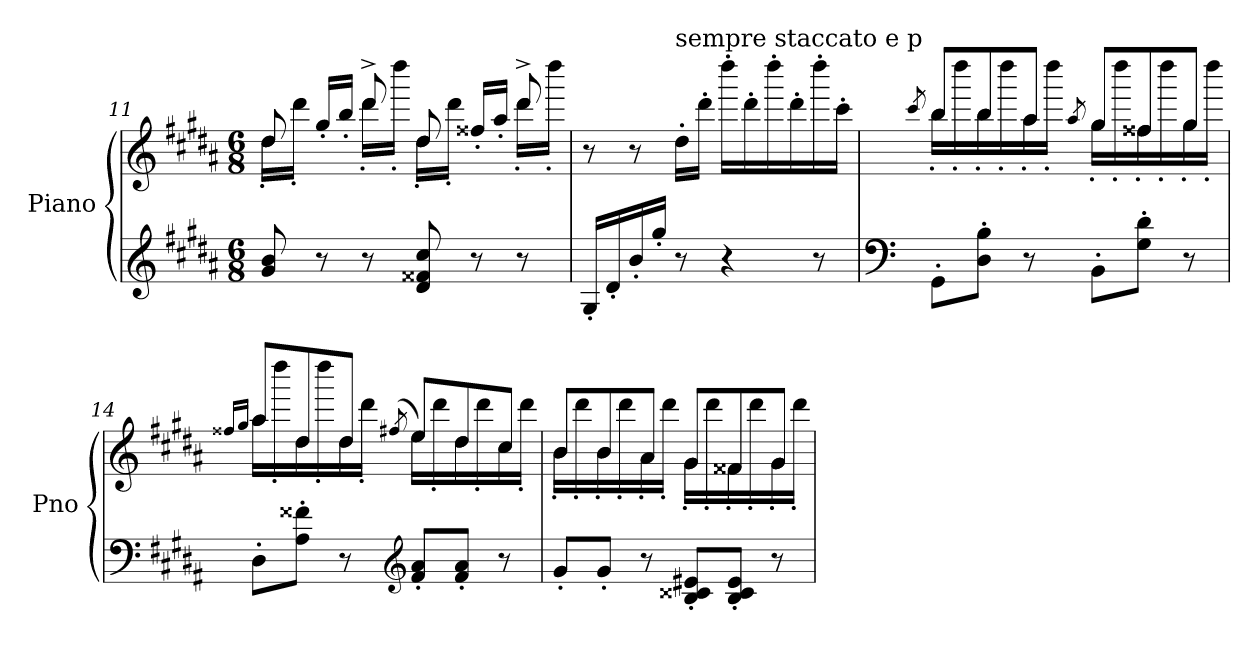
**kern	**kern
*part1	*part1
*staff2	*staff1
*I"Piano	*
*I'Pno	*
!!LO:PB:g=z
*clefG2	*clefG2
*k[f#c#g#d#a#]	*k[f#c#g#d#a#]
*B:	*B:
*M6/8	*M6/8
=11	=11
*	*^
8g#/ 8b/	8dd#/	16dd#'\LL
.	.	16ddd#'\JJ
8r	8ryy	16gg#'/LL
.	.	16bb'/JJ
8r	8ddd#^/	16ddd#'\LL
.	.	16dddd#'\JJ
8d#/ 8f##X/ 8cc#/	8dd#/	16dd#'\LL
.	.	16ddd#'\JJ
8r	8ryy	16ff##X'/LL
.	.	16aa#'/JJ
8r	8ddd#^/	16ddd#'\LL
.	.	16dddd#'\JJ
*	*v	*v
=12	=12
16G#'/LL	8r
16d#'/	.
16b'/	8r
16gg#'/JJ	.
!	!LO:TX:a:t=sempre staccato e p
8r	16dd#'\LL
.	16ddd#'\JJ
4r	16dddd#'\LL
.	16ddd#'\
.	16dddd#'\
.	16ddd#'\
8r	16dddd#'\
.	16ccc#'\JJ
!!LO:LB:g=z
=13	=13
*clefF4	*
.	8qccc#/
*	*^
8GG#'\L	8bb/L	16bb'\LL
.	.	16dddd#'\
8D#\' 8B\'J	8bb/	16bb'\
.	.	16dddd#'\
8r	8aa#/J	16aa#'\
.	.	16dddd#'\JJ
.	8qaa#/	.
8BB'\L	8gg#/L	16gg#'\LL
.	.	16dddd#'\
8G#\' 8d#\'J	8ff##X/	16ff##'\
.	.	16dddd#'\
8r	8gg#/J	16gg#'\
.	.	16dddd#'\JJ
!!LO:LB:g=z	!!
=14	=14	=14
.	16qff##X/LL	.
.	16qgg#/JJ	.
8D#'\L	8aa#/L	16aa#\LL
.	.	16dddd#'\
8A#\' 8f##X\'J	8dd#/	16dd#\
.	.	16dddd#'\
8r	8dd#/J	16dd#\
.	.	16ddd#'\JJ
*clefG2	*	*
.	(8qff#X/	.
8f##/' 8a#/'L	8ee/L)	16ee\LL
.	.	16ddd#'\
8f##/' 8a#/'J	8dd#/	16dd#\
.	.	16ddd#'\
8r	8cc#/J	16cc#\
.	.	16ddd#'\JJ
=15	=15	=15
8g#'/L	8b/L	16b'\LL
.	.	16ddd#'\
8g#'/J	8b/	16b'\
.	.	16ddd#'\
8r	8a#/J	16a#'\
.	.	16ddd#'\JJ
8B/' 8c##X/' 8e#X/'L	8g#/L	16g#'\LL
.	.	16ddd#'\
8B/' 8c##/' 8e#/'J	8f##X/	16f##'\
.	.	16ddd#'\
8r	8g#/J	16g#'\
.	.	16ddd#'\JJ
*	*v	*v
=	=
*-	*-
